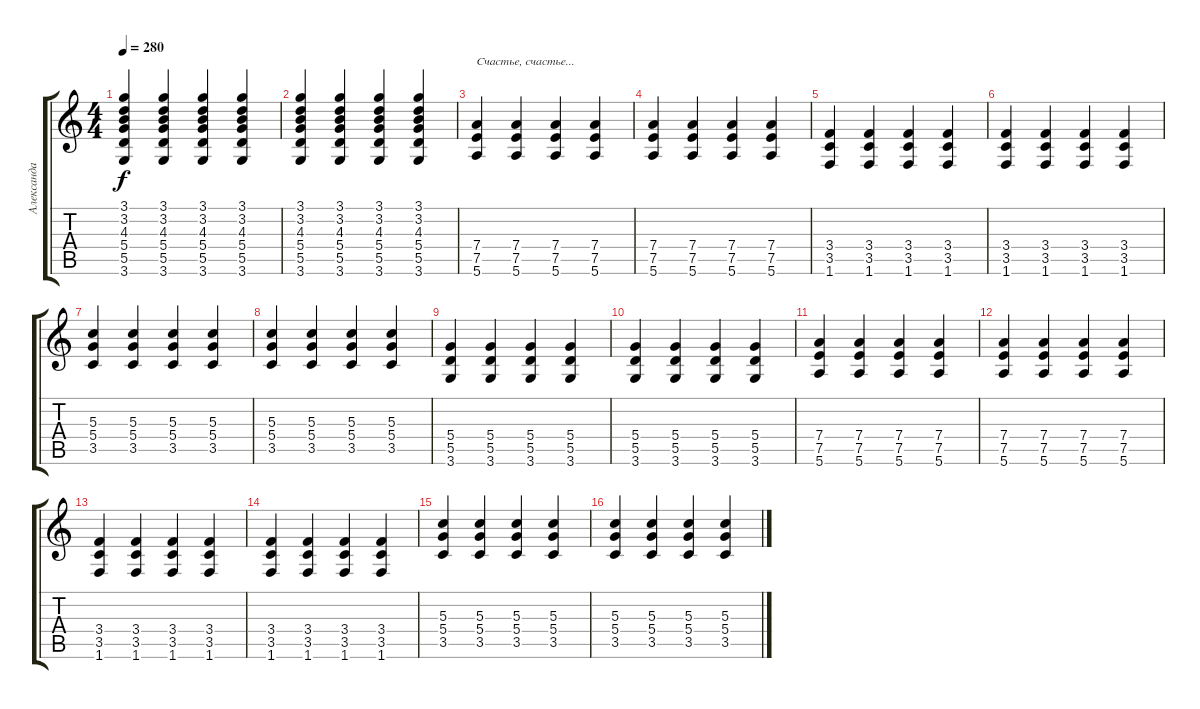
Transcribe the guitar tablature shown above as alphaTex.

\track ("Александа \"Ренегат\" Леонтьев" "Александа ") {instrument overdrivenguitar}
\staff {score tabs}
\tuning (E4 B3 G3 D3 A2 E2) {hide}
\ts (4 4)
\tempo 280
\clef g2
\ks c
(3.1 3.2 4.3 5.4 5.5 3.6).4{dy f} (3.1 3.2 4.3 5.4 5.5 3.6).4 (3.1 3.2 4.3 5.4 5.5 3.6).4 (3.1 3.2 4.3 5.4 5.5 3.6).4 |
(3.1 3.2 4.3 5.4 5.5 3.6).4 (3.1 3.2 4.3 5.4 5.5 3.6).4 (3.1 3.2 4.3 5.4 5.5 3.6).4 (3.1 3.2 4.3 5.4 5.5 3.6).4 |
(7.4 7.5 5.6).4{txt "Счастье, счастье..."} (7.4 7.5 5.6).4 (7.4 7.5 5.6).4 (7.4 7.5 5.6).4 |
(7.4 7.5 5.6).4 (7.4 7.5 5.6).4 (7.4 7.5 5.6).4 (7.4 7.5 5.6).4 |
(3.4 3.5 1.6).4 (3.4 3.5 1.6).4 (3.4 3.5 1.6).4 (3.4 3.5 1.6).4 |
(3.4 3.5 1.6).4 (3.4 3.5 1.6).4 (3.4 3.5 1.6).4 (3.4 3.5 1.6).4 |
(5.3 5.4 3.5).4 (5.3 5.4 3.5).4 (5.3 5.4 3.5).4 (5.3 5.4 3.5).4 |
(5.3 5.4 3.5).4 (5.3 5.4 3.5).4 (5.3 5.4 3.5).4 (5.3 5.4 3.5).4 |
(5.4 5.5 3.6).4 (5.4 5.5 3.6).4 (5.4 5.5 3.6).4 (5.4 5.5 3.6).4 |
(5.4 5.5 3.6).4 (5.4 5.5 3.6).4 (5.4 5.5 3.6).4 (5.4 5.5 3.6).4 |
(7.4 7.5 5.6).4 (7.4 7.5 5.6).4 (7.4 7.5 5.6).4 (7.4 7.5 5.6).4 |
(7.4 7.5 5.6).4 (7.4 7.5 5.6).4 (7.4 7.5 5.6).4 (7.4 7.5 5.6).4 |
(3.4 3.5 1.6).4 (3.4 3.5 1.6).4 (3.4 3.5 1.6).4 (3.4 3.5 1.6).4 |
(3.4 3.5 1.6).4 (3.4 3.5 1.6).4 (3.4 3.5 1.6).4 (3.4 3.5 1.6).4 |
(5.3 5.4 3.5).4 (5.3 5.4 3.5).4 (5.3 5.4 3.5).4 (5.3 5.4 3.5).4 |
(5.3 5.4 3.5).4 (5.3 5.4 3.5).4 (5.3 5.4 3.5).4 (5.3 5.4 3.5).4
